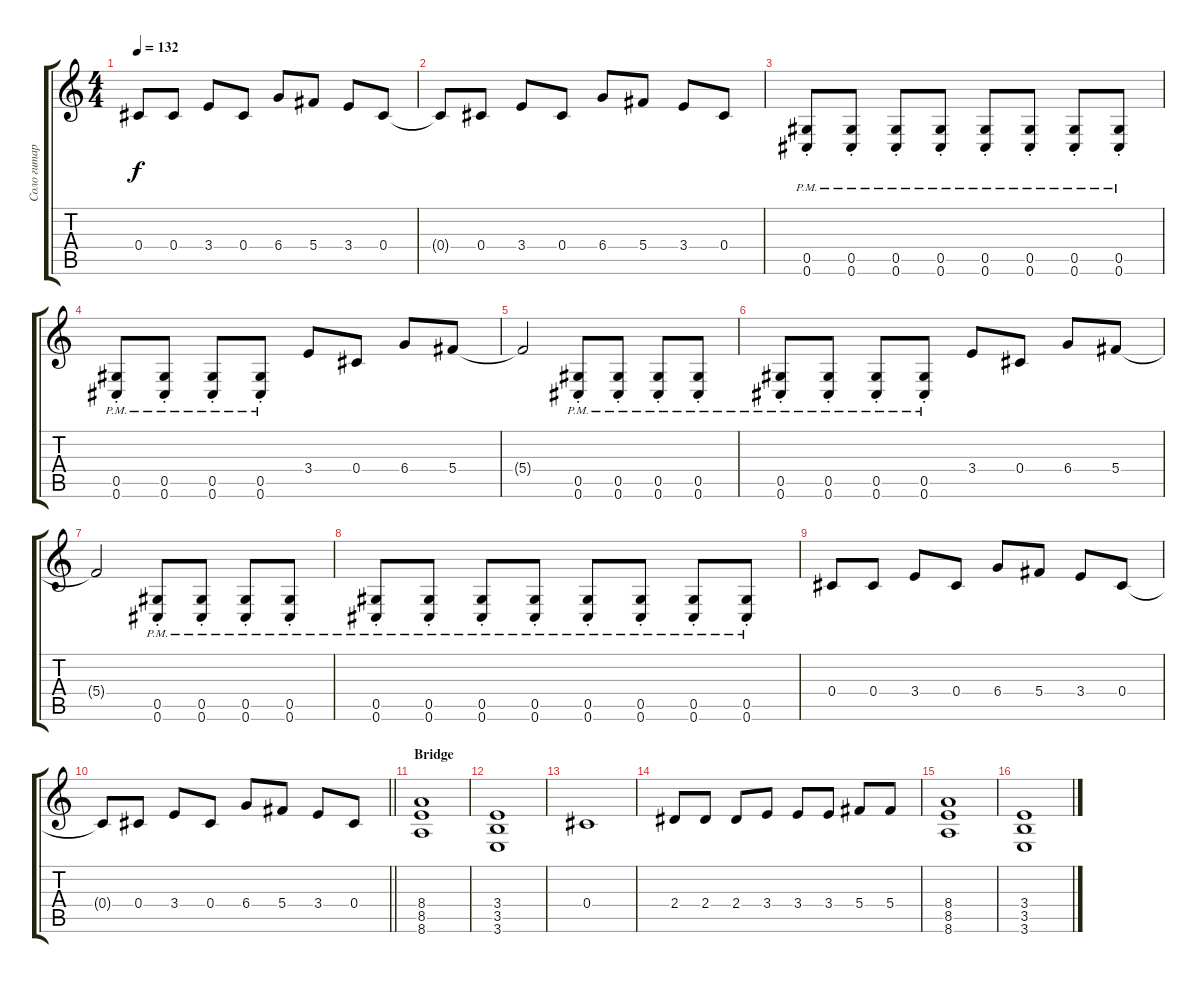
\track ("Соло гитара" "Соло гитар") {instrument distortionguitar}
\staff {score tabs}
\tuning (Eb4 Bb3 Gb3 Db3 Ab2 Db2) {hide}
\ts (4 4)
\tempo 132
\clef g2
\ks c
0.4.8{dy f instrument overdrivenguitar} 0.4.8 3.4.8 0.4.8 6.4.8 5.4.8 3.4.8 0.4.8 |
0.4{t}.8 0.4.8 3.4.8 0.4.8 6.4.8 5.4.8 3.4.8 0.4.8 |
(0.5{pm st} 0.6{pm st}).8{instrument overdrivenguitar} (0.5{pm st} 0.6{pm st}).8 (0.5{pm st} 0.6{pm st}).8 (0.5{pm st} 0.6{pm st}).8 (0.5{pm st} 0.6{pm st}).8 (0.5{pm st} 0.6{pm st}).8 (0.5{pm st} 0.6{pm st}).8 (0.5{pm st} 0.6{pm st}).8 |
(0.5{pm st} 0.6{pm st}).8 (0.5{pm st} 0.6{pm st}).8 (0.5{pm st} 0.6{pm st}).8 (0.5{pm st} 0.6{pm st}).8 3.4.8{instrument overdrivenguitar} 0.4.8 6.4.8 5.4.8 |
5.4{t}.2 (0.5{pm st} 0.6{pm st}).8{instrument overdrivenguitar} (0.5{pm st} 0.6{pm st}).8 (0.5{pm st} 0.6{pm st}).8 (0.5{pm st} 0.6{pm st}).8 |
(0.5{pm st} 0.6{pm st}).8 (0.5{pm st} 0.6{pm st}).8 (0.5{pm st} 0.6{pm st}).8 (0.5{pm st} 0.6{pm st}).8 3.4.8{instrument overdrivenguitar} 0.4.8 6.4.8 5.4.8 |
5.4{t}.2 (0.5{pm st} 0.6{pm st}).8{instrument overdrivenguitar} (0.5{pm st} 0.6{pm st}).8 (0.5{pm st} 0.6{pm st}).8 (0.5{pm st} 0.6{pm st}).8 |
(0.5{pm st} 0.6{pm st}).8 (0.5{pm st} 0.6{pm st}).8 (0.5{pm st} 0.6{pm st}).8 (0.5{pm st} 0.6{pm st}).8 (0.5{pm st} 0.6{pm st}).8 (0.5{pm st} 0.6{pm st}).8 (0.5{pm st} 0.6{pm st}).8 (0.5{pm st} 0.6{pm st}).8 |
0.4.8{instrument overdrivenguitar} 0.4.8 3.4.8 0.4.8 6.4.8 5.4.8 3.4.8 0.4.8 |
\barLineRight lightlight
0.4{t}.8 0.4.8 3.4.8 0.4.8 6.4.8 5.4.8 3.4.8 0.4.8 |
\section ("" "Bridge")
(8.4 8.5 8.6).1{balance 12 instrument distortionguitar} |
(3.4 3.5 3.6).1 |
0.4.1{balance 8 instrument overdrivenguitar} |
2.4.8 2.4.8 2.4.8 3.4.8 3.4.8 3.4.8 5.4.8 5.4.8 |
(8.4 8.5 8.6).1{balance 12 instrument distortionguitar} |
(3.4 3.5 3.6).1
